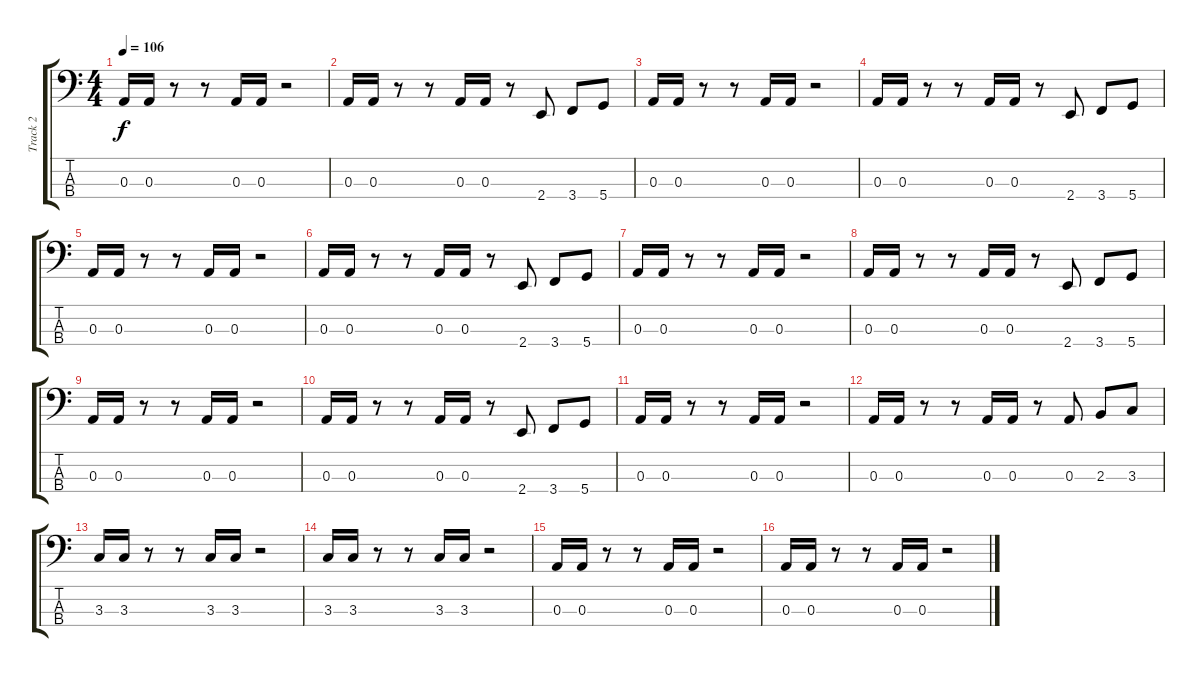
\track ("Track 2" "Track 2") {instrument electricbassfinger}
\staff {score tabs}
\tuning (G2 D2 A1 D1) {hide}
\ts (4 4)
\tempo 106
\clef f4
\ks c
0.3.16{dy f} 0.3.16 r.8 r.8 0.3.16 0.3.16 r.2 |
0.3.16 0.3.16 r.8 r.8 0.3.16 0.3.16 r.8 2.4.8 3.4.8 5.4.8 |
0.3.16 0.3.16 r.8 r.8 0.3.16 0.3.16 r.2 |
0.3.16 0.3.16 r.8 r.8 0.3.16 0.3.16 r.8 2.4.8 3.4.8 5.4.8 |
0.3.16 0.3.16 r.8 r.8 0.3.16 0.3.16 r.2 |
0.3.16 0.3.16 r.8 r.8 0.3.16 0.3.16 r.8 2.4.8 3.4.8 5.4.8 |
0.3.16 0.3.16 r.8 r.8 0.3.16 0.3.16 r.2 |
0.3.16 0.3.16 r.8 r.8 0.3.16 0.3.16 r.8 2.4.8 3.4.8 5.4.8 |
0.3.16 0.3.16 r.8 r.8 0.3.16 0.3.16 r.2 |
0.3.16 0.3.16 r.8 r.8 0.3.16 0.3.16 r.8 2.4.8 3.4.8 5.4.8 |
0.3.16 0.3.16 r.8 r.8 0.3.16 0.3.16 r.2 |
0.3.16 0.3.16 r.8 r.8 0.3.16 0.3.16 r.8 0.3.8 2.3.8 3.3.8 |
3.3.16 3.3.16 r.8 r.8 3.3.16 3.3.16 r.2 |
3.3.16 3.3.16 r.8 r.8 3.3.16 3.3.16 r.2 |
0.3.16 0.3.16 r.8 r.8 0.3.16 0.3.16 r.2 |
0.3.16 0.3.16 r.8 r.8 0.3.16 0.3.16 r.2
